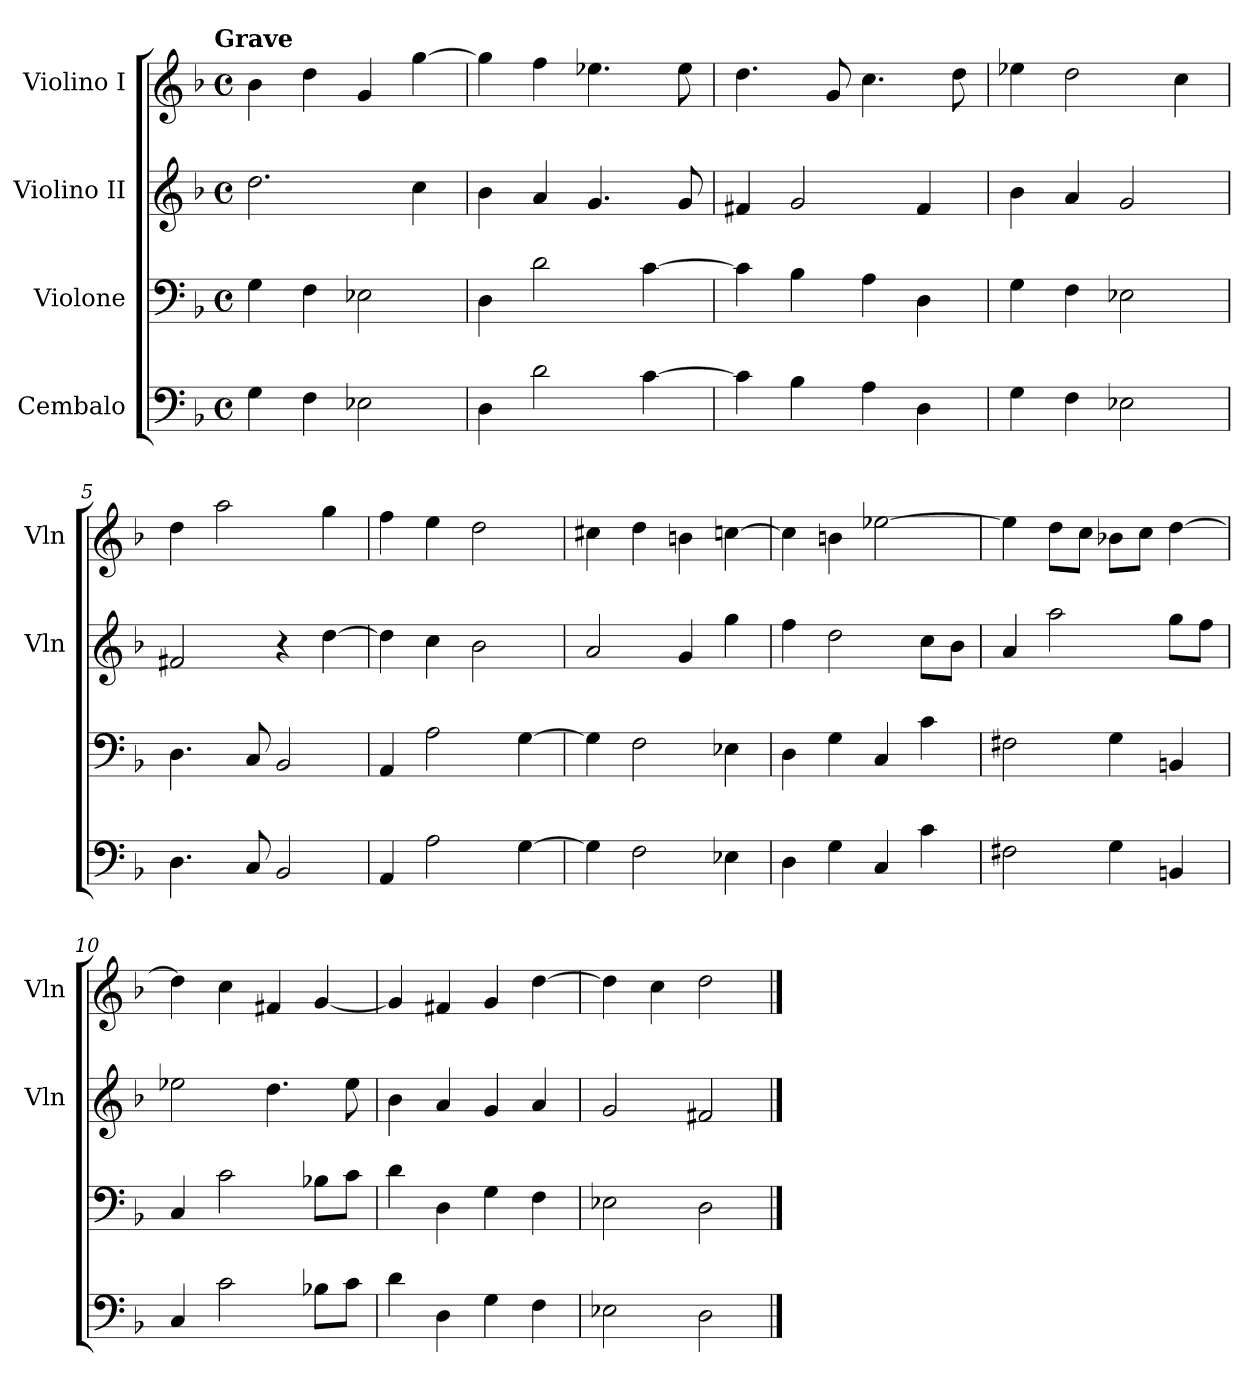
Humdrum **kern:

**kern	**kern	**kern	**kern
*part4	*part3	*part2	*part1
*staff4	*staff3	*staff2	*staff1
*I"Cembalo	*I"Violone	*I"Violino II	*I"Violino I
*	*	*I'Vln	*I'Vln
*clefF4	*clefF4	*clefG2	*clefG2
*k[b-]	*k[b-]	*k[b-]	*k[b-]
*d:	*d:	*d:	*d:
!!LO:TX:omd:t=Grave
*M4/4	*M4/4	*M4/4	*M4/4
*met(c)	*met(c)	*met(c)	*met(c)
*MM40	*MM40	*MM40	*MM40
=1	=1	=1	=1
4G	4G	2.dd	4b-
4F	4F	.	4dd
2E-X	2E-X	.	4g
.	.	4cc	[4gg
=2	=2	=2	=2
4D	4D	4b-	4gg]
2d	2d	4a	4ff
.	.	4.g	4.ee-X
[4c	[4c	.	.
.	.	8g	8ee-
=3	=3	=3	=3
4c]	4c]	4f#X	4.dd
4B-	4B-	2g	.
.	.	.	8g
4A	4A	.	4.cc
4D	4D	4f#	.
.	.	.	8dd
=4	=4	=4	=4
4G	4G	4b-	4ee-X
4F	4F	4a	2dd
2E-X	2E-X	2g	.
.	.	.	4cc
=5	=5	=5	=5
4.D	4.D	2f#X	4dd
.	.	.	2aa
8C	8C	.	.
2BB-	2BB-	4r	.
.	.	[4dd	4gg
=6	=6	=6	=6
4AA	4AA	4dd]	4ff
2A	2A	4cc	4ee
.	.	2b-	2dd
[4G	[4G	.	.
=7	=7	=7	=7
4G]	4G]	2a	4cc#X
2F	2F	.	4dd
.	.	4g	4bn
4E-X	4E-X	4gg	[4ccn
=8	=8	=8	=8
4D	4D	4ff	4cc]
4G	4G	2dd	4bn
4C	4C	.	[2ee-X
4c	4c	8ccL	.
.	.	8b-J	.
=9	=9	=9	=9
2F#X	2F#X	4a	4ee-]
.	.	2aa	8ddL
.	.	.	8ccJ
4G	4G	.	8b-XL
.	.	.	8ccJ
4BBn	4BBn	8ggL	[4dd
.	.	8ffJ	.
=10	=10	=10	=10
4C	4C	2ee-X	4dd]
2c	2c	.	4cc
.	.	4.dd	4f#X
8B-XL	8B-XL	.	[4g
8cJ	8cJ	8ee-	.
=11	=11	=11	=11
4d	4d	4b-	4g]
4D	4D	4a	4f#X
4G	4G	4g	4g
4F	4F	4a	[4dd
=12	=12	=12	=12
2E-X	2E-X	2g	4dd]
.	.	.	4cc
2D	2D	2f#X	2dd
==	==	==	==
*-	*-	*-	*-
